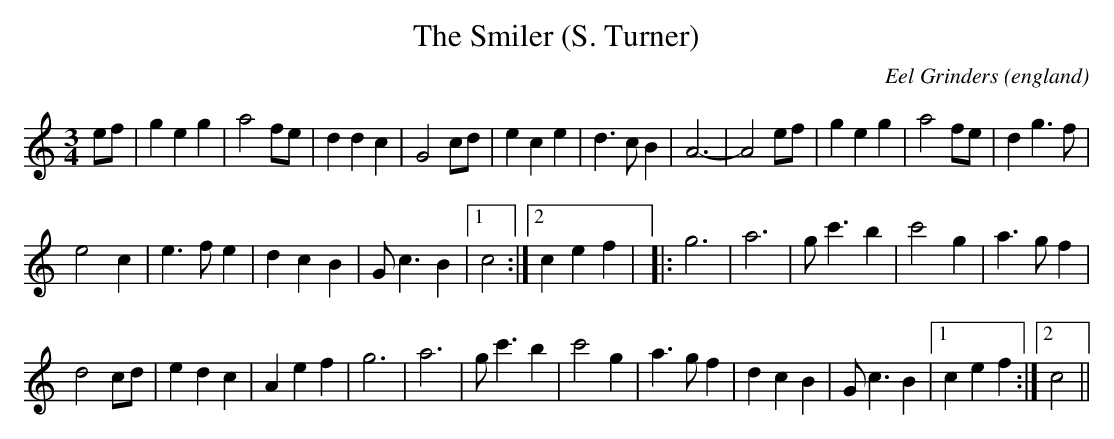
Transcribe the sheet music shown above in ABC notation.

X:1
T:The Smiler (S. Turner)
O:england
C:Eel Grinders
M:3/4
L:1/4
K:C
e/f/|geg|a2f/e/|ddc|G2c/d/|ece|d>cB|A3-|A2e/f/|\
geg|a2f/e/|dg>f|
e2c|e>fe|dcB|G<cB|1 c2:|2 cef|\
|:g3|a3|g<c'b|c'2g|a>gf|
d2c/d/|edc|Aef|\
g3|a3|g<c'b|c'2g|a>gf|dcB|G<cB|1 cef:|2 c2||
